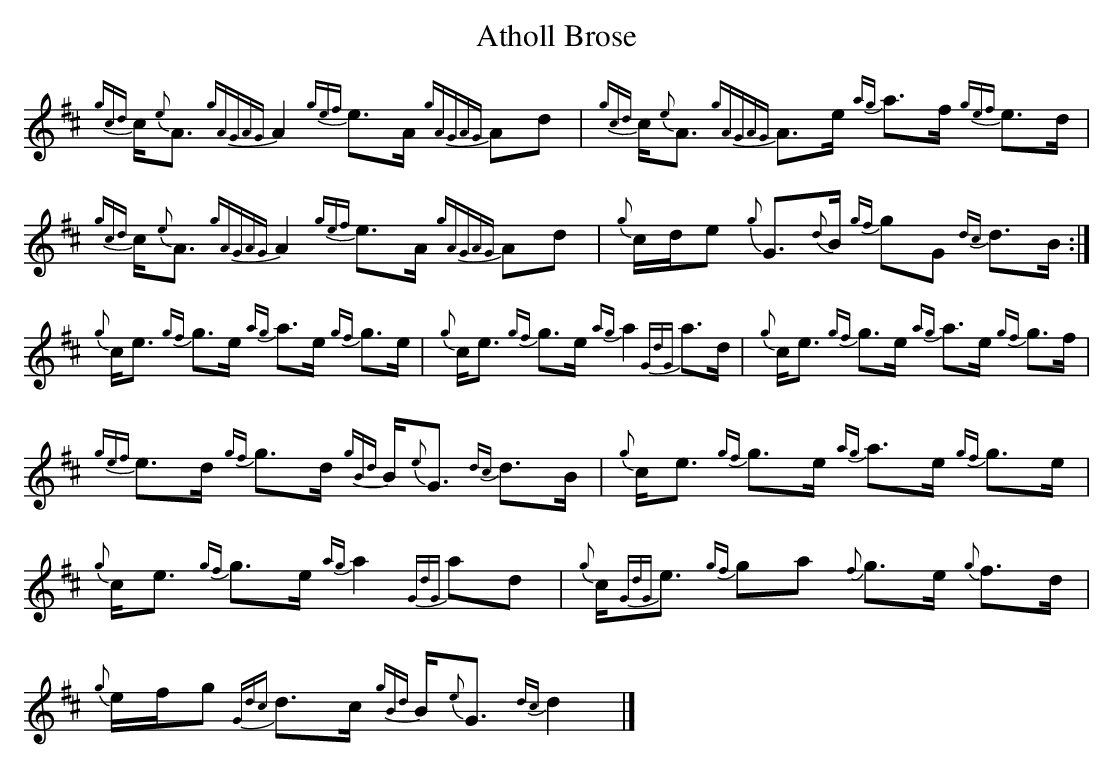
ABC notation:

X:1
T:Atholl Brose
K:D
{gcd}c<{e}A {gAGAG}A2 {gef}e>A {gAGAG}Ad|\
{gcd}c<{e}A {gAGAG}A>e {ag}a>f {gef}e>d|\
{gcd}c<{e}A {gAGAG}A2 {gef}e>A {gAGAG}Ad|\
{g}c/d/e {g}G>{d}B {gf}gG {dc}d>B:|\
{g}c<e {gf}g>e {ag}a>e {gf}g>e|\
{g}c<e {gf}g>e {ag}a2 {GdG}a>d|\
{g}c<e {gf}g>e {ag}a>e {gf}g>f|\
{gef}e>d {gf}g>d {gBd}B<{e}G {dc}d>B|\
{g}c<e {gf}g>e {ag}a>e {gf}g>e|\
{g}c<e {gf}g>e {ag}a2 {GdG}ad|\
{g}c<{GdG}e {gf}ga {f}g>e {g}f>d|\
{g}e/f/g {Gdc}d>c {gBd}B<{e}G {dc}d2|]\
